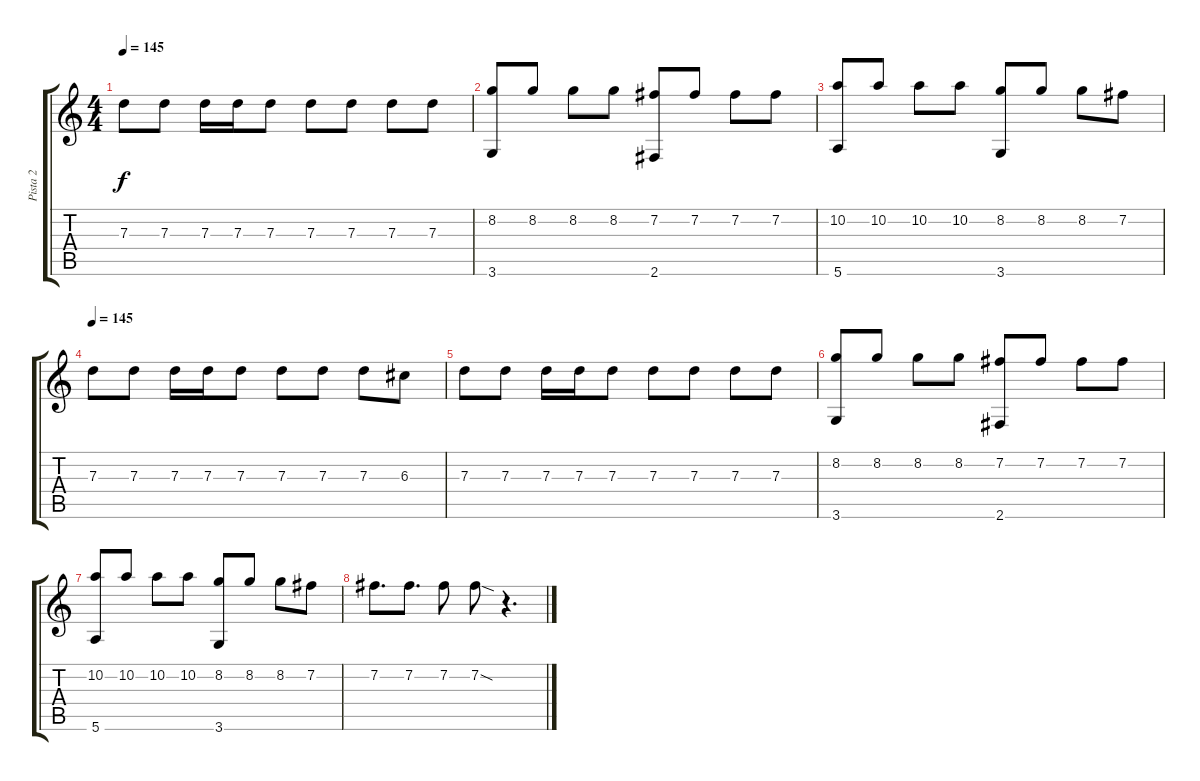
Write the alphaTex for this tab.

\track ("Pista 2" "Pista 2") {instrument distortionguitar}
\staff {score tabs}
\tuning (E4 B3 G3 D3 A2 E2) {hide}
\ts (4 4)
\tempo 145
\clef g2
\ks c
7.3.8{dy f} 7.3.8 7.3.16 7.3.16 7.3.8 7.3.8 7.3.8 7.3.8 7.3.8 |
(8.2 3.6).8 8.2.8 8.2.8 8.2.8 (7.2 2.6).8 7.2.8 7.2.8 7.2.8 |
(10.2 5.6).8 10.2.8 10.2.8 10.2.8 (8.2 3.6).8 8.2.8 8.2.8 7.2.8 |
\tempo 145
7.3.8 7.3.8 7.3.16 7.3.16 7.3.8 7.3.8 7.3.8 7.3.8 6.3.8 |
7.3.8 7.3.8 7.3.16 7.3.16 7.3.8 7.3.8 7.3.8 7.3.8 7.3.8 |
(8.2 3.6).8 8.2.8 8.2.8 8.2.8 (7.2 2.6).8 7.2.8 7.2.8 7.2.8 |
(10.2 5.6).8 10.2.8 10.2.8 10.2.8 (8.2 3.6).8 8.2.8 8.2.8 7.2.8 |
7.2.8{d} 7.2.8{d} 7.2.8 7.2{sod}.8 r.4{d}
